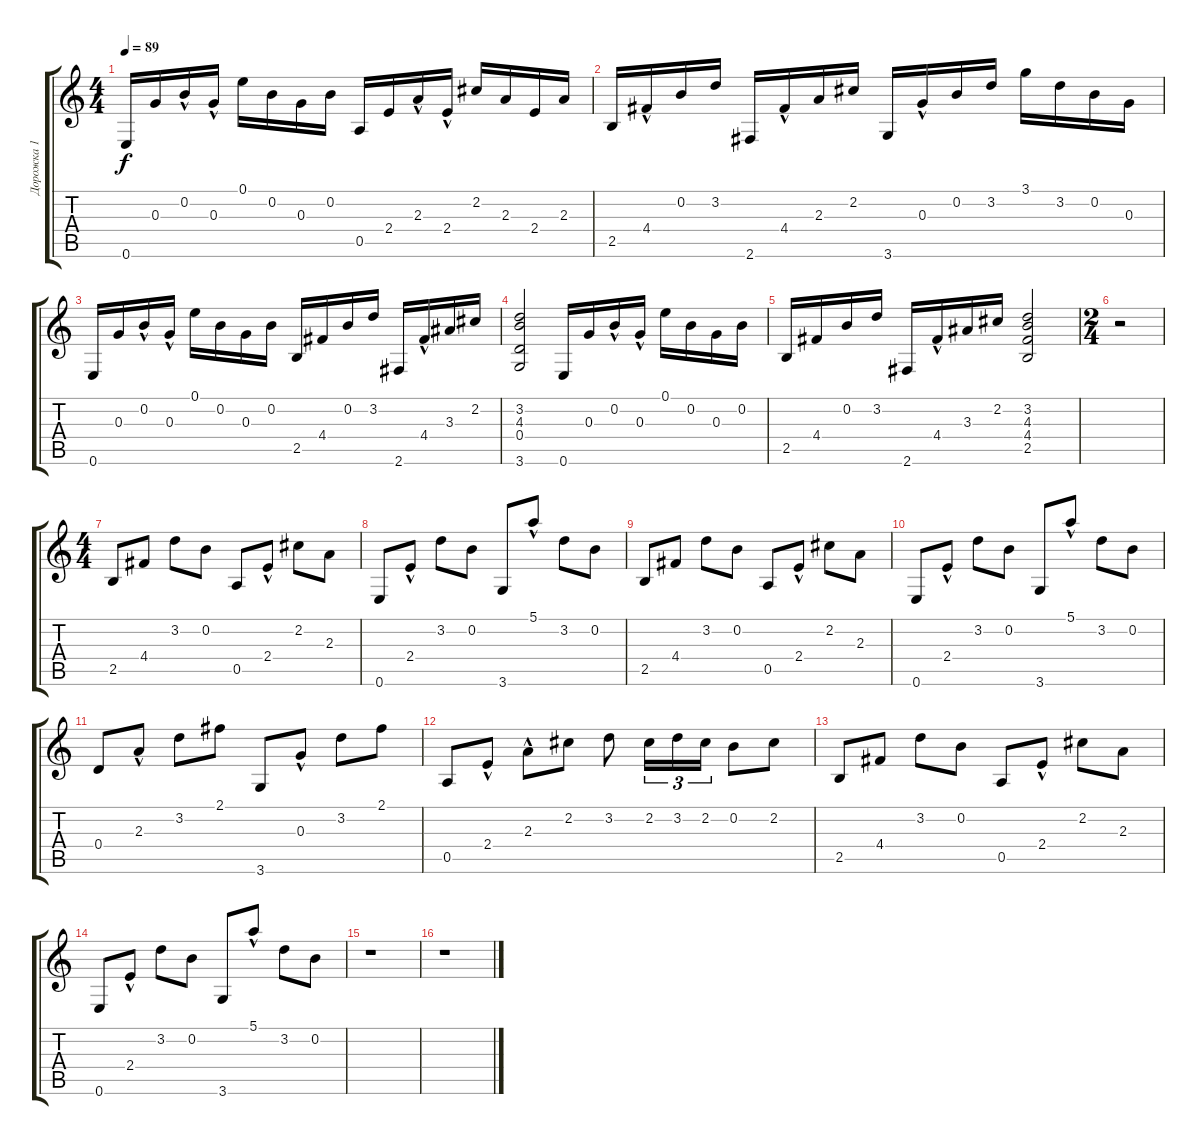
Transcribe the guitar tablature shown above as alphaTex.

\track ("Дорожка 1" "Дорожка 1") {instrument acousticguitarsteel}
\staff {score tabs}
\tuning (E4 B3 G3 D3 A2 E2) {hide}
\ts (4 4)
\tempo 89
\clef g2
\ks c
0.6.16{dy f} 0.3.16 0.2{hac}.16 0.3{hac}.16 0.1.16 0.2.16 0.3.16 0.2.16 0.5.16 2.4.16 2.3{hac}.16 2.4{hac}.16 2.2.16 2.3.16 2.4.16 2.3.16 |
2.5.16 4.4{hac}.16 0.2.16 3.2.16 2.6.16 4.4{hac}.16 2.3.16 2.2.16 3.6.16 0.3{hac}.16 0.2.16 3.2.16 3.1.16 3.2.16 0.2.16 0.3.16 |
0.6.16 0.3.16 0.2{hac}.16 0.3{hac}.16 0.1.16 0.2.16 0.3.16 0.2.16 2.5.16 4.4.16 0.2.16 3.2.16 2.6.16 4.4{hac}.16 3.3.16 2.2.16 |
(3.2 4.3 0.4 3.6).2 0.6.16 0.3.16 0.2{hac}.16 0.3{hac}.16 0.1.16 0.2.16 0.3.16 0.2.16 |
2.5.16 4.4.16 0.2.16 3.2.16 2.6.16 4.4{hac}.16 3.3.16 2.2.16 (3.2 4.3 4.4 2.5).2 |
\ts (2 4)
r.2 |
\ts (4 4)
2.5.8 4.4.8 3.2.8 0.2.8 0.5.8 2.4{hac}.8 2.2.8 2.3.8 |
0.6.8 2.4{hac}.8 3.2.8 0.2.8 3.6.8 5.1{hac}.8 3.2.8 0.2.8 |
2.5.8 4.4.8 3.2.8 0.2.8 0.5.8 2.4{hac}.8 2.2.8 2.3.8 |
0.6.8 2.4{hac}.8 3.2.8 0.2.8 3.6.8 5.1{hac}.8 3.2.8 0.2.8 |
0.4.8 2.3{hac}.8 3.2.8 2.1.8 3.6.8 0.3{hac}.8 3.2.8 2.1.8 |
0.5.8 2.4{hac}.8 2.3{hac}.8 2.2.8 3.2.8 2.2.16{tu (3 2)} 3.2.16{tu (3 2)} 2.2.16{tu (3 2)} 0.2.8 2.2.8 |
2.5.8 4.4.8 3.2.8 0.2.8 0.5.8 2.4{hac}.8 2.2.8 2.3.8 |
0.6.8 2.4{hac}.8 3.2.8 0.2.8 3.6.8 5.1{hac}.8 3.2.8 0.2.8 |
r.1 |
r.1
